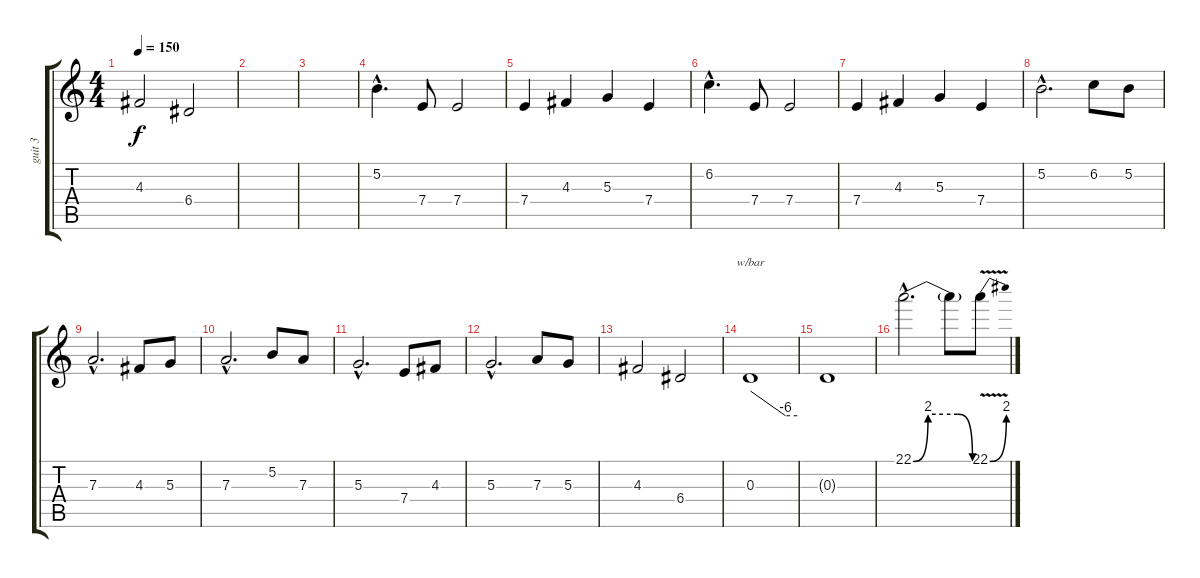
\track ("guit 3" "guit 3") {instrument distortionguitar}
\staff {score tabs}
\tuning (B3 Gb3 D3 A2 E2 B1) {hide}
\ts (4 4)
\tempo 150
\clef g2
\ks c
4.3.2{dy f} 6.4.2 |
|
|
5.2{hac}.4{d} 7.4.8 7.4.2 |
7.4.4 4.3.4 5.3.4 7.4.4 |
6.2{hac}.4{d} 7.4.8 7.4.2 |
7.4.4 4.3.4 5.3.4 7.4.4 |
5.2{hac}.2{d} 6.2.8 5.2.8 |
7.3{hac}.2{d} 4.3.8 5.3.8 |
7.3{hac}.2{d} 5.2.8 7.3.8 |
5.3{hac}.2{d} 7.4.8 4.3.8 |
5.3{hac}.2{d} 7.3.8 5.3.8 |
4.3.2 6.4.2 |
0.3.1{tbe (custom default 0 0 45 -24 60 -24) volume 16} |
0.3{t}.1 |
22.1{be (custom 0 0 15 8 30 8 45 8 60 0) hac}.2{d} 22.1{t}.8 22.1{be (bend 0 0 60 8) v}.8
